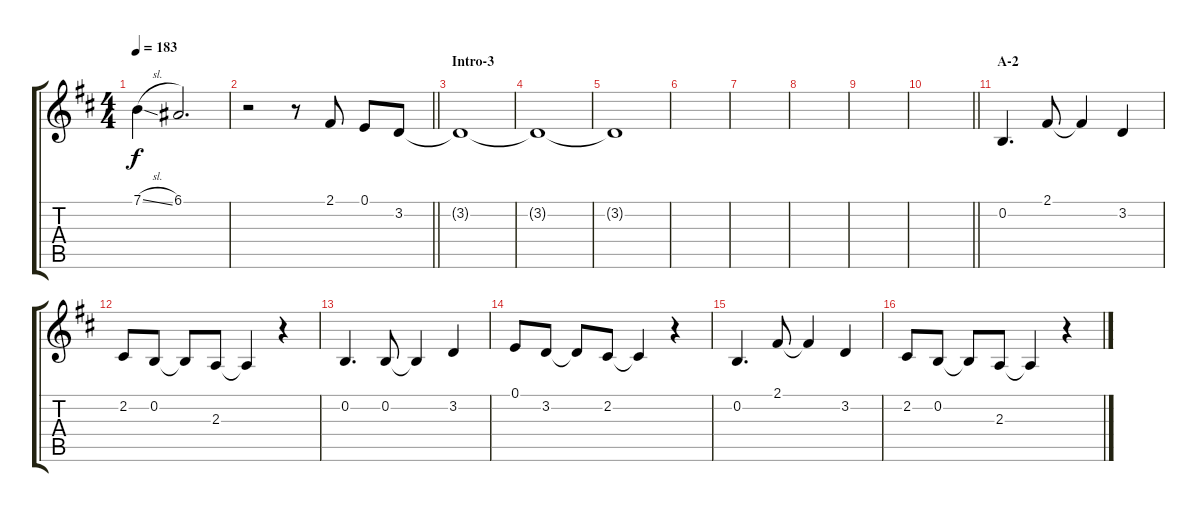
\track "" {instrument tenorsax}
\staff {score tabs}
\tuning (E4 B3 G3 D3 A2 E2) {hide}
\ts (4 4)
\tempo 183
\clef g2
\ks d
7.1{sl t}.4{dy f} 6.1.2{d} |
\barLineRight lightlight
r.2 r.8 2.1.8 0.1.8 3.2.8 |
\section ("" "Intro-3")
3.2{t}.1 |
3.2{t}.1{volume 4} |
3.2{t}.1 |
|
|
|
|
\barLineRight lightlight
|
\section ("" "A-2")
0.2.4{d volume 13} 2.1.8 2.1{t}.4 3.2.4 |
2.2.8 0.2.8 0.2{t}.8 2.3.8 2.3{t}.4 r.4 |
0.2.4{d} 0.2.8 0.2{t}.4 3.2.4 |
0.1.8 3.2.8 3.2{t}.8 2.2.8 2.2{t}.4 r.4 |
0.2.4{d} 2.1.8 2.1{t}.4 3.2.4 |
2.2.8 0.2.8 0.2{t}.8 2.3.8 2.3{t}.4 r.4
